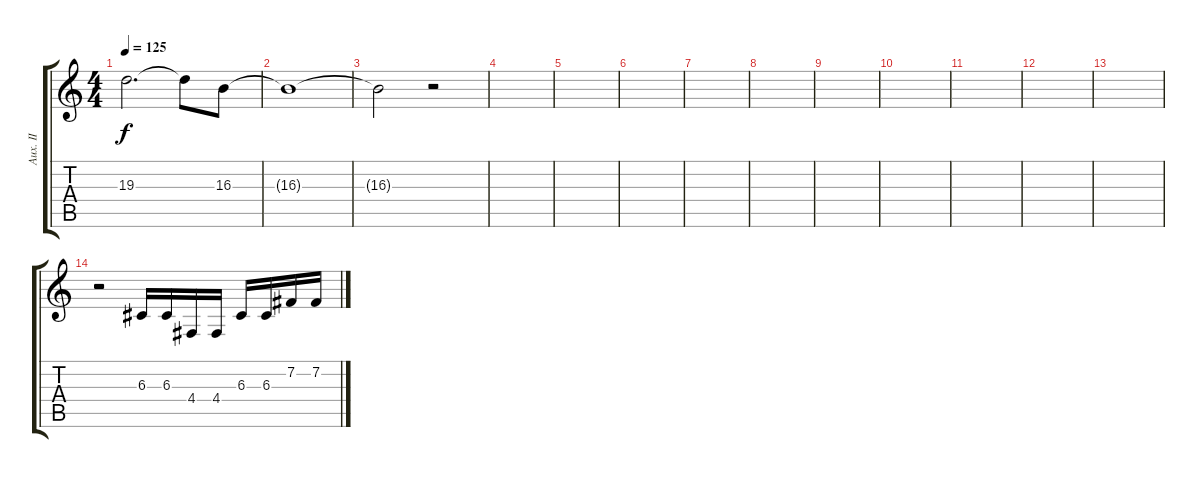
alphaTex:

\track ("Aux. II" "Aux. II") {instrument synthstrings2}
\staff {score tabs}
\tuning (E4 B3 G3 D3 A2 E2) {hide}
\ts (4 4)
\tempo 125
\clef g2
\ks c
19.3{t}.2{d dy f} 19.3{t}.8 16.3.8 |
16.3{t}.1 |
16.3{t}.2{volume 4} r.2 |
|
|
|
|
|
|
|
|
|
|
r.2 6.3.16 6.3.16 4.4.16 4.4.16 6.3.16 6.3.16 7.2.16 7.2.16
